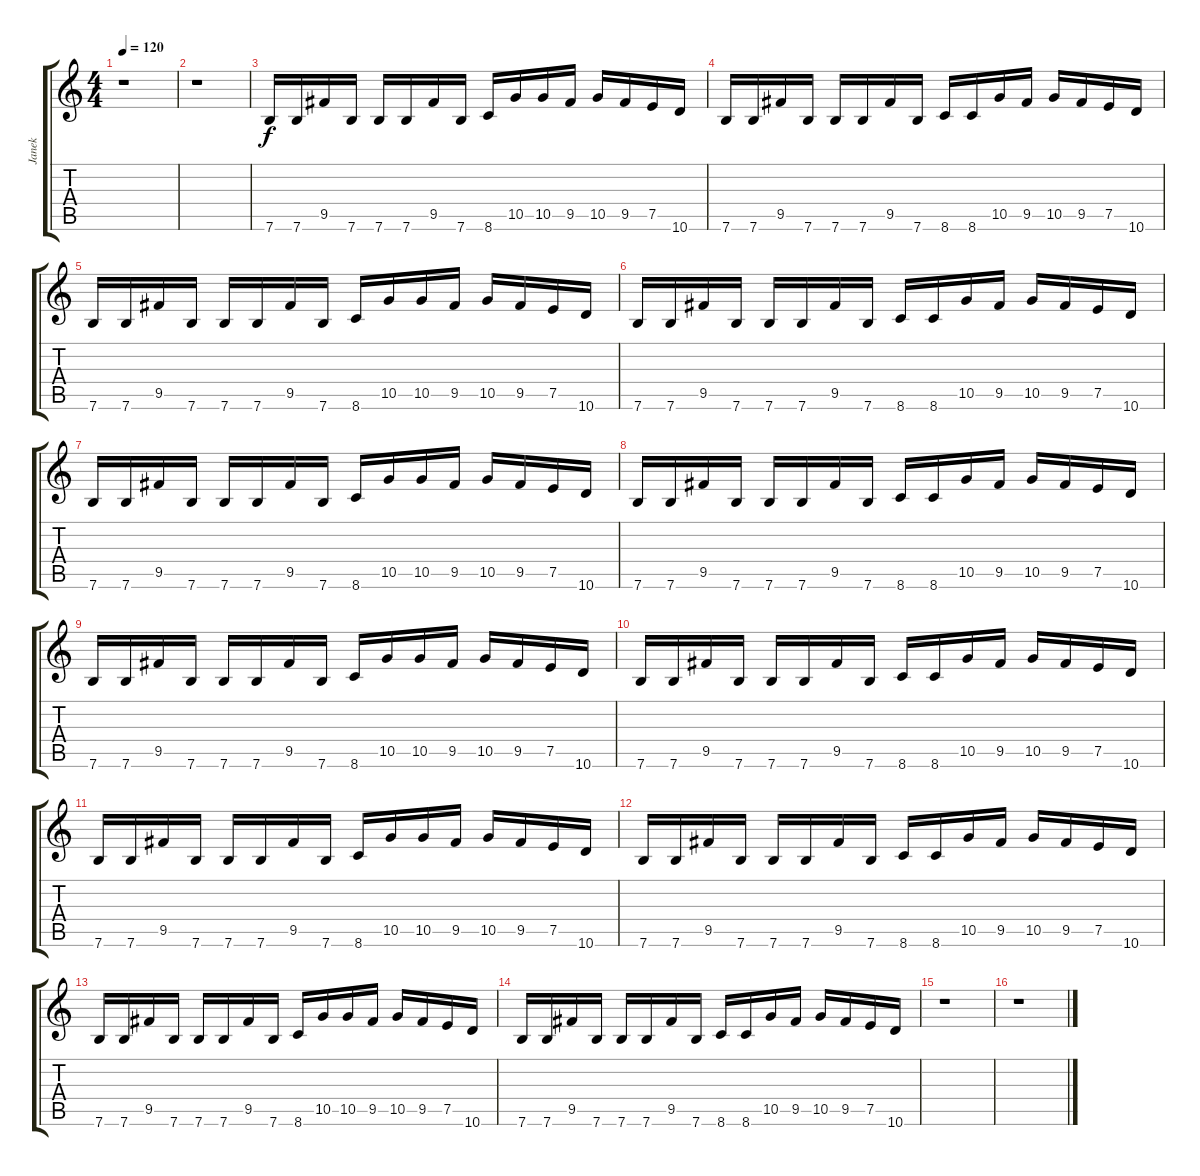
\track ("Janek" "Janek") {instrument overdrivenguitar}
\staff {score tabs}
\tuning (E4 B3 G3 D3 A2 E2) {hide}
\ts (4 4)
\tempo 120
\clef g2
\ks c
r.1{dy f instrument overdrivenguitar} |
r.1 |
7.6.16 7.6.16 9.5.16 7.6.16 7.6.16 7.6.16 9.5.16 7.6.16 8.6.16 10.5.16 10.5.16 9.5.16 10.5.16 9.5.16 7.5.16 10.6.16 |
7.6.16 7.6.16 9.5.16 7.6.16 7.6.16 7.6.16 9.5.16 7.6.16 8.6.16 8.6.16 10.5.16 9.5.16 10.5.16 9.5.16 7.5.16 10.6.16 |
7.6.16 7.6.16 9.5.16 7.6.16 7.6.16 7.6.16 9.5.16 7.6.16 8.6.16 10.5.16 10.5.16 9.5.16 10.5.16 9.5.16 7.5.16 10.6.16 |
7.6.16 7.6.16 9.5.16 7.6.16 7.6.16 7.6.16 9.5.16 7.6.16 8.6.16 8.6.16 10.5.16 9.5.16 10.5.16 9.5.16 7.5.16 10.6.16 |
7.6.16 7.6.16 9.5.16 7.6.16 7.6.16 7.6.16 9.5.16 7.6.16 8.6.16 10.5.16 10.5.16 9.5.16 10.5.16 9.5.16 7.5.16 10.6.16 |
7.6.16 7.6.16 9.5.16 7.6.16 7.6.16 7.6.16 9.5.16 7.6.16 8.6.16 8.6.16 10.5.16 9.5.16 10.5.16 9.5.16 7.5.16 10.6.16 |
7.6.16 7.6.16 9.5.16 7.6.16 7.6.16 7.6.16 9.5.16 7.6.16 8.6.16 10.5.16 10.5.16 9.5.16 10.5.16 9.5.16 7.5.16 10.6.16 |
7.6.16 7.6.16 9.5.16 7.6.16 7.6.16 7.6.16 9.5.16 7.6.16 8.6.16 8.6.16 10.5.16 9.5.16 10.5.16 9.5.16 7.5.16 10.6.16 |
7.6.16 7.6.16 9.5.16 7.6.16 7.6.16 7.6.16 9.5.16 7.6.16 8.6.16 10.5.16 10.5.16 9.5.16 10.5.16 9.5.16 7.5.16 10.6.16 |
7.6.16 7.6.16 9.5.16 7.6.16 7.6.16 7.6.16 9.5.16 7.6.16 8.6.16 8.6.16 10.5.16 9.5.16 10.5.16 9.5.16 7.5.16 10.6.16 |
7.6.16 7.6.16 9.5.16 7.6.16 7.6.16 7.6.16 9.5.16 7.6.16 8.6.16 10.5.16 10.5.16 9.5.16 10.5.16 9.5.16 7.5.16 10.6.16 |
7.6.16 7.6.16 9.5.16 7.6.16 7.6.16 7.6.16 9.5.16 7.6.16 8.6.16 8.6.16 10.5.16 9.5.16 10.5.16 9.5.16 7.5.16 10.6.16 |
r.1 |
r.1
